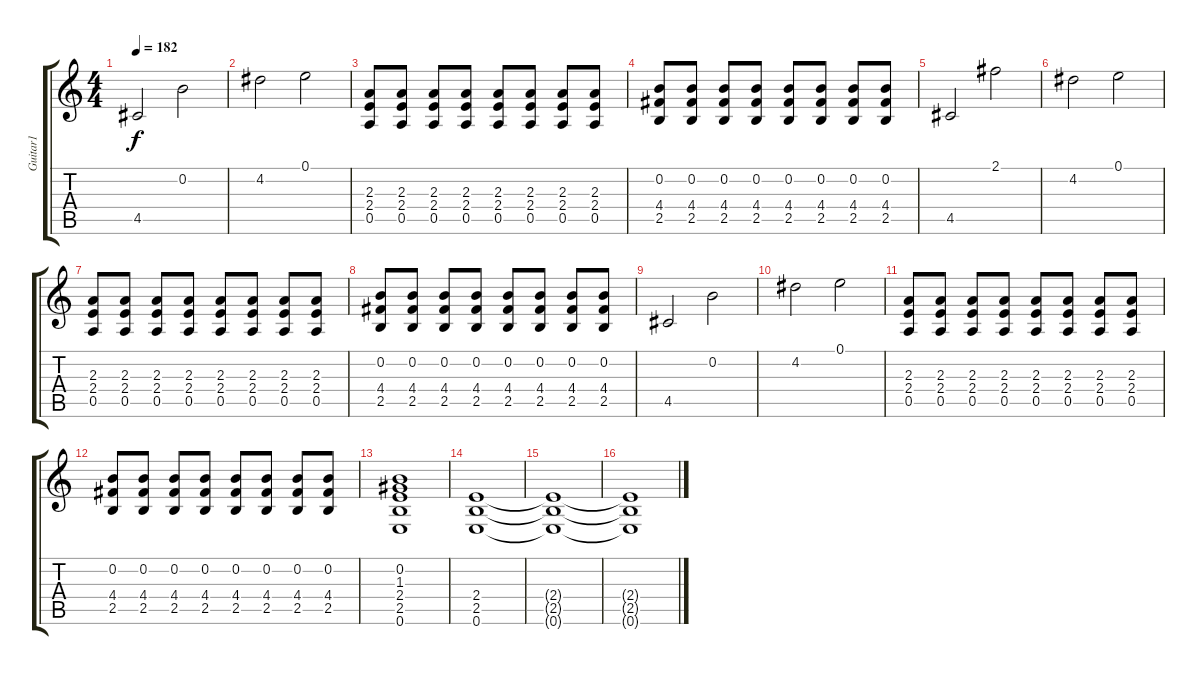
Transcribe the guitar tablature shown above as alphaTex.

\track ("Guitar1" "Guitar1") {instrument distortionguitar}
\staff {score tabs}
\tuning (E4 B3 G3 D3 A2 E2) {hide}
\ts (4 4)
\tempo 182
\clef g2
\ks c
4.5.2{dy f} 0.2.2 |
4.2.2 0.1.2 |
(2.3 2.4 0.5).8 (2.3 2.4 0.5).8 (2.3 2.4 0.5).8 (2.3 2.4 0.5).8 (2.3 2.4 0.5).8 (2.3 2.4 0.5).8 (2.3 2.4 0.5).8 (2.3 2.4 0.5).8 |
(0.2 4.4 2.5).8 (0.2 4.4 2.5).8 (0.2 4.4 2.5).8 (0.2 4.4 2.5).8 (0.2 4.4 2.5).8 (0.2 4.4 2.5).8 (0.2 4.4 2.5).8 (0.2 4.4 2.5).8 |
4.5.2 2.1.2 |
4.2.2 0.1.2 |
(2.3 2.4 0.5).8 (2.3 2.4 0.5).8 (2.3 2.4 0.5).8 (2.3 2.4 0.5).8 (2.3 2.4 0.5).8 (2.3 2.4 0.5).8 (2.3 2.4 0.5).8 (2.3 2.4 0.5).8 |
(0.2 4.4 2.5).8 (0.2 4.4 2.5).8 (0.2 4.4 2.5).8 (0.2 4.4 2.5).8 (0.2 4.4 2.5).8 (0.2 4.4 2.5).8 (0.2 4.4 2.5).8 (0.2 4.4 2.5).8 |
4.5.2 0.2.2 |
4.2.2 0.1.2 |
(2.3 2.4 0.5).8 (2.3 2.4 0.5).8 (2.3 2.4 0.5).8 (2.3 2.4 0.5).8 (2.3 2.4 0.5).8 (2.3 2.4 0.5).8 (2.3 2.4 0.5).8 (2.3 2.4 0.5).8 |
(0.2 4.4 2.5).8 (0.2 4.4 2.5).8 (0.2 4.4 2.5).8 (0.2 4.4 2.5).8 (0.2 4.4 2.5).8 (0.2 4.4 2.5).8 (0.2 4.4 2.5).8 (0.2 4.4 2.5).8 |
(0.2 1.3 2.4 2.5 0.6).1 |
(2.4 2.5 0.6).1 |
(2.4{t} 2.5{t} 0.6{t}).1 |
(2.4{t} 2.5{t} 0.6{t}).1
